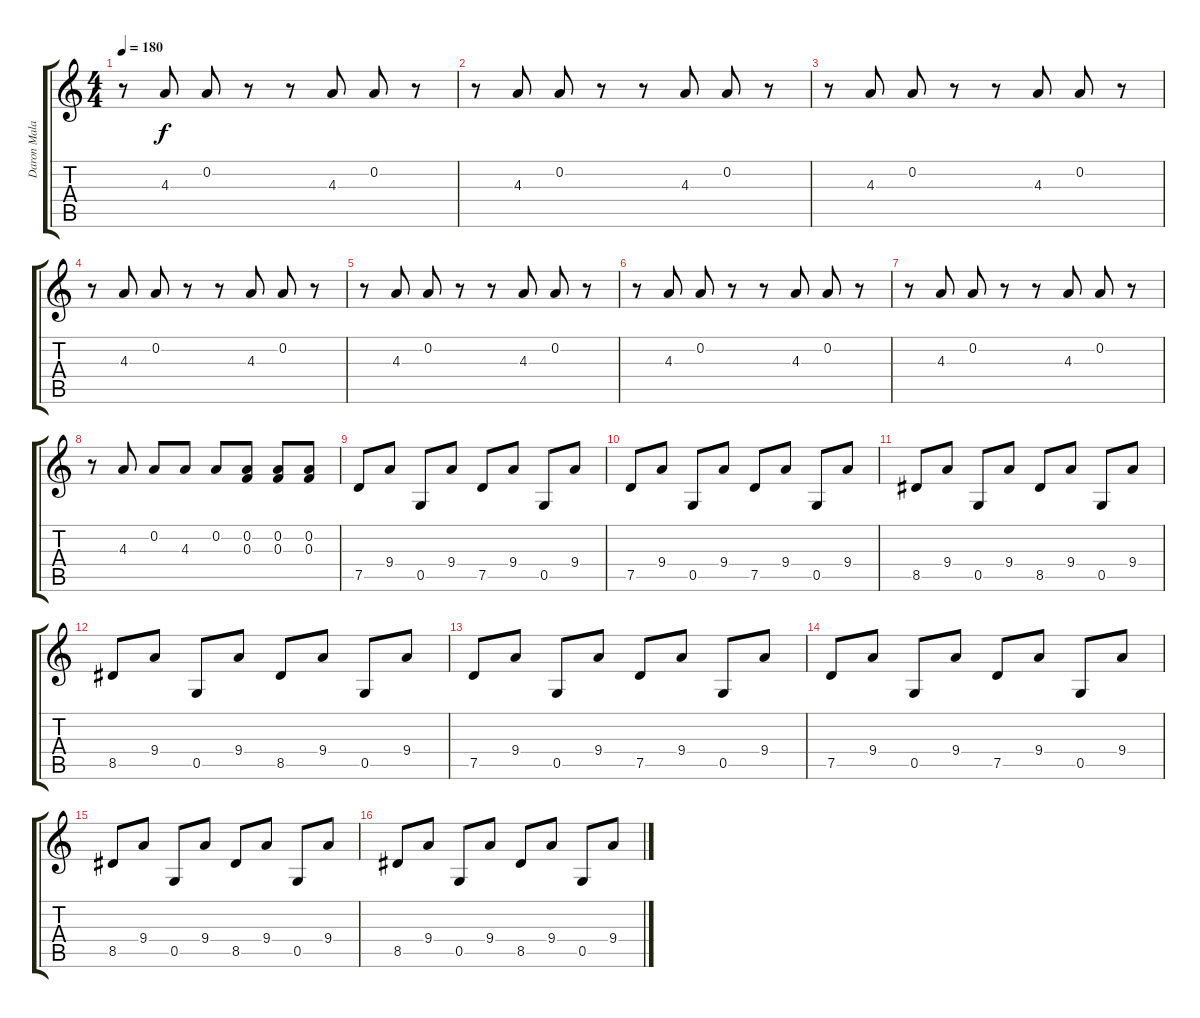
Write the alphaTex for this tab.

\track ("Daron Malakian 2" "Daron Mala") {instrument electricguitarclean}
\staff {score tabs}
\tuning (D4 A3 F3 C3 G2 C2) {hide}
\ts (4 4)
\tempo 180
\clef g2
\ks c
r.8{dy f instrument distortionguitar} 4.3.8{volume 6} 0.2.8 r.8 r.8 4.3.8 0.2.8 r.8 |
r.8 4.3.8 0.2.8 r.8 r.8 4.3.8 0.2.8 r.8 |
r.8 4.3.8 0.2.8 r.8 r.8 4.3.8 0.2.8 r.8 |
r.8 4.3.8 0.2.8 r.8 r.8 4.3.8 0.2.8 r.8 |
r.8{volume 6} 4.3.8 0.2.8 r.8 r.8 4.3.8 0.2.8 r.8 |
r.8 4.3.8 0.2.8 r.8 r.8 4.3.8 0.2.8 r.8 |
r.8 4.3.8 0.2.8 r.8 r.8 4.3.8 0.2.8 r.8 |
r.8 4.3.8 0.2.8 4.3.8 0.2.8 (0.2 0.3).8 (0.2 0.3).8 (0.2 0.3).8 |
7.5.8{volume 10 instrument electricguitarmuted} 9.4.8 0.5.8 9.4.8 7.5.8 9.4.8 0.5.8 9.4.8 |
7.5.8 9.4.8 0.5.8 9.4.8 7.5.8 9.4.8 0.5.8 9.4.8 |
8.5.8 9.4.8 0.5.8 9.4.8 8.5.8 9.4.8 0.5.8 9.4.8 |
8.5.8 9.4.8 0.5.8 9.4.8 8.5.8 9.4.8 0.5.8 9.4.8 |
7.5.8 9.4.8 0.5.8 9.4.8 7.5.8 9.4.8 0.5.8 9.4.8 |
7.5.8 9.4.8 0.5.8 9.4.8 7.5.8 9.4.8 0.5.8 9.4.8 |
8.5.8 9.4.8 0.5.8 9.4.8 8.5.8 9.4.8 0.5.8 9.4.8 |
8.5.8 9.4.8 0.5.8 9.4.8 8.5.8 9.4.8 0.5.8 9.4.8
